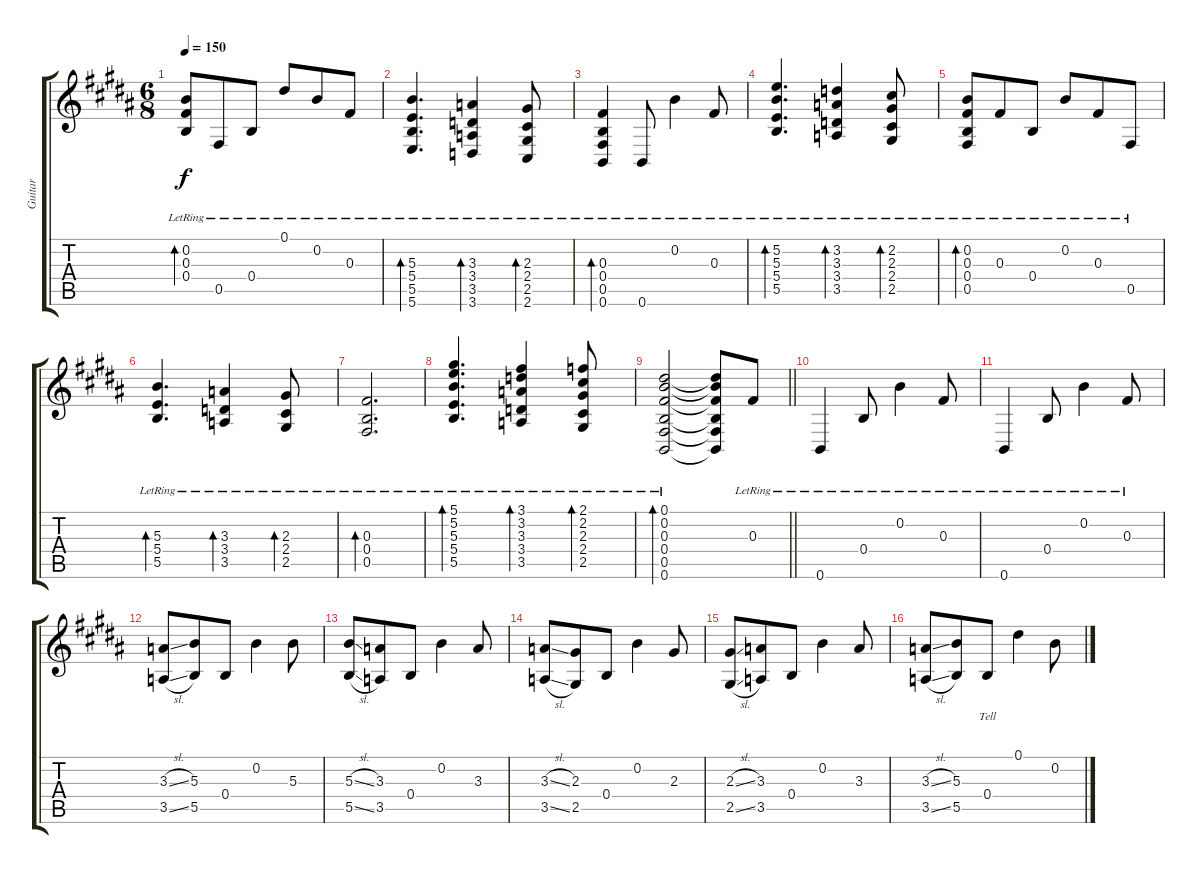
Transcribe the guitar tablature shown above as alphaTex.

\track ("Guitar" "Guitar") {instrument acousticguitarsteel}
\staff {score tabs}
\tuning (Eb4 B3 Gb3 B2 Gb2 B1) {hide}
\ts (6 8)
\tempo 150
\clef g2
\ks b
(0.2{lr} 0.3{lr} 0.4{lr}).8{bd 120 lyrics (0 "") lyrics (1 "") lyrics (2 "") lyrics (3 "") lyrics (4 "") dy f} 0.5{lr}.8{lyrics (0 "") lyrics (1 "") lyrics (2 "") lyrics (3 "") lyrics (4 "")} 0.4{lr}.8{lyrics (0 "") lyrics (1 "") lyrics (2 "") lyrics (3 "") lyrics (4 "")} 0.1{lr}.8{lyrics (0 "") lyrics (1 "") lyrics (2 "") lyrics (3 "") lyrics (4 "")} 0.2{lr}.8{lyrics (0 "") lyrics (1 "") lyrics (2 "") lyrics (3 "") lyrics (4 "")} 0.3{lr}.8{lyrics (0 "") lyrics (1 "") lyrics (2 "") lyrics (3 "") lyrics (4 "")} |
(5.3{lr} 5.4{lr} 5.5{lr} 5.6{lr}).4{d bd 120 lyrics (0 "") lyrics (1 "") lyrics (2 "") lyrics (3 "") lyrics (4 "")} (3.3{lr} 3.4{lr} 3.5{lr} 3.6{lr}).4{bd 120 lyrics (0 "") lyrics (1 "") lyrics (2 "") lyrics (3 "") lyrics (4 "")} (2.3{lr} 2.4{lr} 2.5{lr} 2.6{lr}).8{bd 120 lyrics (0 "") lyrics (1 "") lyrics (2 "") lyrics (3 "") lyrics (4 "")} |
(0.3{lr} 0.4{lr} 0.5{lr} 0.6{lr}).4{bd 120 lyrics (0 "") lyrics (1 "") lyrics (2 "") lyrics (3 "") lyrics (4 "")} 0.6{lr}.8{lyrics (0 "") lyrics (1 "") lyrics (2 "") lyrics (3 "") lyrics (4 "")} 0.2{lr}.4{lyrics (0 "") lyrics (1 "") lyrics (2 "") lyrics (3 "") lyrics (4 "")} 0.3{lr}.8{lyrics (0 "") lyrics (1 "") lyrics (2 "") lyrics (3 "") lyrics (4 "")} |
(5.2{lr} 5.3{lr} 5.4{lr} 5.5{lr}).4{d bd 120 lyrics (0 "") lyrics (1 "") lyrics (2 "") lyrics (3 "") lyrics (4 "")} (3.2{lr} 3.3{lr} 3.4{lr} 3.5{lr}).4{bd 120 lyrics (0 "") lyrics (1 "") lyrics (2 "") lyrics (3 "") lyrics (4 "")} (2.2{lr} 2.3{lr} 2.4{lr} 2.5{lr}).8{bd 120 lyrics (0 "") lyrics (1 "") lyrics (2 "") lyrics (3 "") lyrics (4 "")} |
(0.2{lr} 0.3{lr} 0.4{lr} 0.5{lr}).8{bd 120 lyrics (0 "") lyrics (1 "") lyrics (2 "") lyrics (3 "") lyrics (4 "")} 0.3{lr}.8{lyrics (0 "") lyrics (1 "") lyrics (2 "") lyrics (3 "") lyrics (4 "")} 0.4{lr}.8{lyrics (0 "") lyrics (1 "") lyrics (2 "") lyrics (3 "") lyrics (4 "")} 0.2{lr}.8{lyrics (0 "") lyrics (1 "") lyrics (2 "") lyrics (3 "") lyrics (4 "")} 0.3{lr}.8{lyrics (0 "") lyrics (1 "") lyrics (2 "") lyrics (3 "") lyrics (4 "")} 0.5{lr}.8{lyrics (0 "") lyrics (1 "") lyrics (2 "") lyrics (3 "") lyrics (4 "")} |
(5.3{lr} 5.4{lr} 5.5{lr}).4{d bd 120 lyrics (0 "") lyrics (1 "") lyrics (2 "") lyrics (3 "") lyrics (4 "")} (3.3{lr} 3.4{lr} 3.5{lr}).4{bd 120 lyrics (0 "") lyrics (1 "") lyrics (2 "") lyrics (3 "") lyrics (4 "")} (2.3{lr} 2.4{lr} 2.5{lr}).8{bd 120 lyrics (0 "") lyrics (1 "") lyrics (2 "") lyrics (3 "") lyrics (4 "")} |
(0.3{lr} 0.4{lr} 0.5{lr}).2{d bd 120 lyrics (0 "") lyrics (1 "") lyrics (2 "") lyrics (3 "") lyrics (4 "")} |
(5.1{lr} 5.2{lr} 5.3{lr} 5.4{lr} 5.5{lr}).4{d bd 120 lyrics (0 "") lyrics (1 "") lyrics (2 "") lyrics (3 "") lyrics (4 "")} (3.1{lr} 3.2{lr} 3.3{lr} 3.4{lr} 3.5{lr}).4{bd 60 lyrics (0 "") lyrics (1 "") lyrics (2 "") lyrics (3 "") lyrics (4 "")} (2.1{lr} 2.2{lr} 2.3{lr} 2.4{lr} 2.5{lr}).8{bd 30 lyrics (0 "") lyrics (1 "") lyrics (2 "") lyrics (3 "") lyrics (4 "")} |
\barLineRight lightlight
(0.1{lr} 0.2{lr} 0.3{lr} 0.4{lr} 0.5{lr} 0.6{lr}).2{bd 30 lyrics (0 "") lyrics (1 "") lyrics (2 "") lyrics (3 "") lyrics (4 "")} (0.1{t} 0.2{t} 0.3{t} 0.4{t} 0.5{t} 0.6{t}).8{lyrics (0 "") lyrics (1 "") lyrics (2 "") lyrics (3 "") lyrics (4 "")} 0.3{lr}.8{lyrics (0 "") lyrics (1 "") lyrics (2 "") lyrics (3 "") lyrics (4 "")} |
0.6{lr}.4{lyrics (0 "") lyrics (1 "") lyrics (2 "") lyrics (3 "") lyrics (4 "")} 0.4{lr}.8{lyrics (0 "") lyrics (1 "") lyrics (2 "") lyrics (3 "") lyrics (4 "")} 0.2{lr}.4{lyrics (0 "") lyrics (1 "") lyrics (2 "") lyrics (3 "") lyrics (4 "")} 0.3{lr}.8{lyrics (0 "") lyrics (1 "") lyrics (2 "") lyrics (3 "") lyrics (4 "")} |
0.6{lr}.4{lyrics (0 "") lyrics (1 "") lyrics (2 "") lyrics (3 "") lyrics (4 "")} 0.4{lr}.8{lyrics (0 "") lyrics (1 "") lyrics (2 "") lyrics (3 "") lyrics (4 "")} 0.2{lr}.4{lyrics (0 "") lyrics (1 "") lyrics (2 "") lyrics (3 "") lyrics (4 "")} 0.3{lr}.8{lyrics (0 "") lyrics (1 "") lyrics (2 "") lyrics (3 "") lyrics (4 "")} |
(3.3{sl} 3.5{sl}).8{lyrics (0 "") lyrics (1 "") lyrics (2 "") lyrics (3 "") lyrics (4 "")} (5.3 5.5).8{lyrics (0 "") lyrics (1 "") lyrics (2 "") lyrics (3 "") lyrics (4 "")} 0.4.8{lyrics (0 "") lyrics (1 "") lyrics (2 "") lyrics (3 "") lyrics (4 "")} 0.2.4{lyrics (0 "") lyrics (1 "") lyrics (2 "") lyrics (3 "") lyrics (4 "")} 5.3.8{lyrics (0 "") lyrics (1 "") lyrics (2 "") lyrics (3 "") lyrics (4 "")} |
(5.3{sl} 5.5{sl}).8{lyrics (0 "") lyrics (1 "") lyrics (2 "") lyrics (3 "") lyrics (4 "")} (3.3 3.5).8{lyrics (0 "") lyrics (1 "") lyrics (2 "") lyrics (3 "") lyrics (4 "")} 0.4.8{lyrics (0 "") lyrics (1 "") lyrics (2 "") lyrics (3 "") lyrics (4 "")} 0.2.4{lyrics (0 "") lyrics (1 "") lyrics (2 "") lyrics (3 "") lyrics (4 "")} 3.3.8{lyrics (0 "") lyrics (1 "") lyrics (2 "") lyrics (3 "") lyrics (4 "")} |
(3.3{sl} 3.5{sl}).8{lyrics (0 "") lyrics (1 "") lyrics (2 "") lyrics (3 "") lyrics (4 "")} (2.3 2.5).8{lyrics (0 "") lyrics (1 "") lyrics (2 "") lyrics (3 "") lyrics (4 "")} 0.4.8{lyrics (0 "") lyrics (1 "") lyrics (2 "") lyrics (3 "") lyrics (4 "")} 0.2.4{lyrics (0 "") lyrics (1 "") lyrics (2 "") lyrics (3 "") lyrics (4 "")} 2.3.8{lyrics (0 "") lyrics (1 "") lyrics (2 "") lyrics (3 "") lyrics (4 "")} |
(2.3{sl} 2.5{sl}).8{lyrics (0 "") lyrics (1 "") lyrics (2 "") lyrics (3 "") lyrics (4 "")} (3.3 3.5).8{lyrics (0 "") lyrics (1 "") lyrics (2 "") lyrics (3 "") lyrics (4 "")} 0.4.8{lyrics (0 "") lyrics (1 "") lyrics (2 "") lyrics (3 "") lyrics (4 "")} 0.2.4{lyrics (0 "") lyrics (1 "") lyrics (2 "") lyrics (3 "") lyrics (4 "")} 3.3.8{lyrics (0 "") lyrics (1 "") lyrics (2 "") lyrics (3 "") lyrics (4 "")} |
(3.3{sl} 3.5{sl}).8{lyrics (0 "") lyrics (1 "") lyrics (2 "") lyrics (3 "") lyrics (4 "")} (5.3 5.5).8{lyrics (0 "") lyrics (1 "") lyrics (2 "") lyrics (3 "") lyrics (4 "")} 0.4.8{lyrics (0 "Tell") lyrics (1 "") lyrics (2 "") lyrics (3 "") lyrics (4 "")} 0.1.4{lyrics (0 "") lyrics (1 "") lyrics (2 "") lyrics (3 "") lyrics (4 "")} 0.2.8{lyrics (0 "") lyrics (1 "") lyrics (2 "") lyrics (3 "") lyrics (4 "")}
